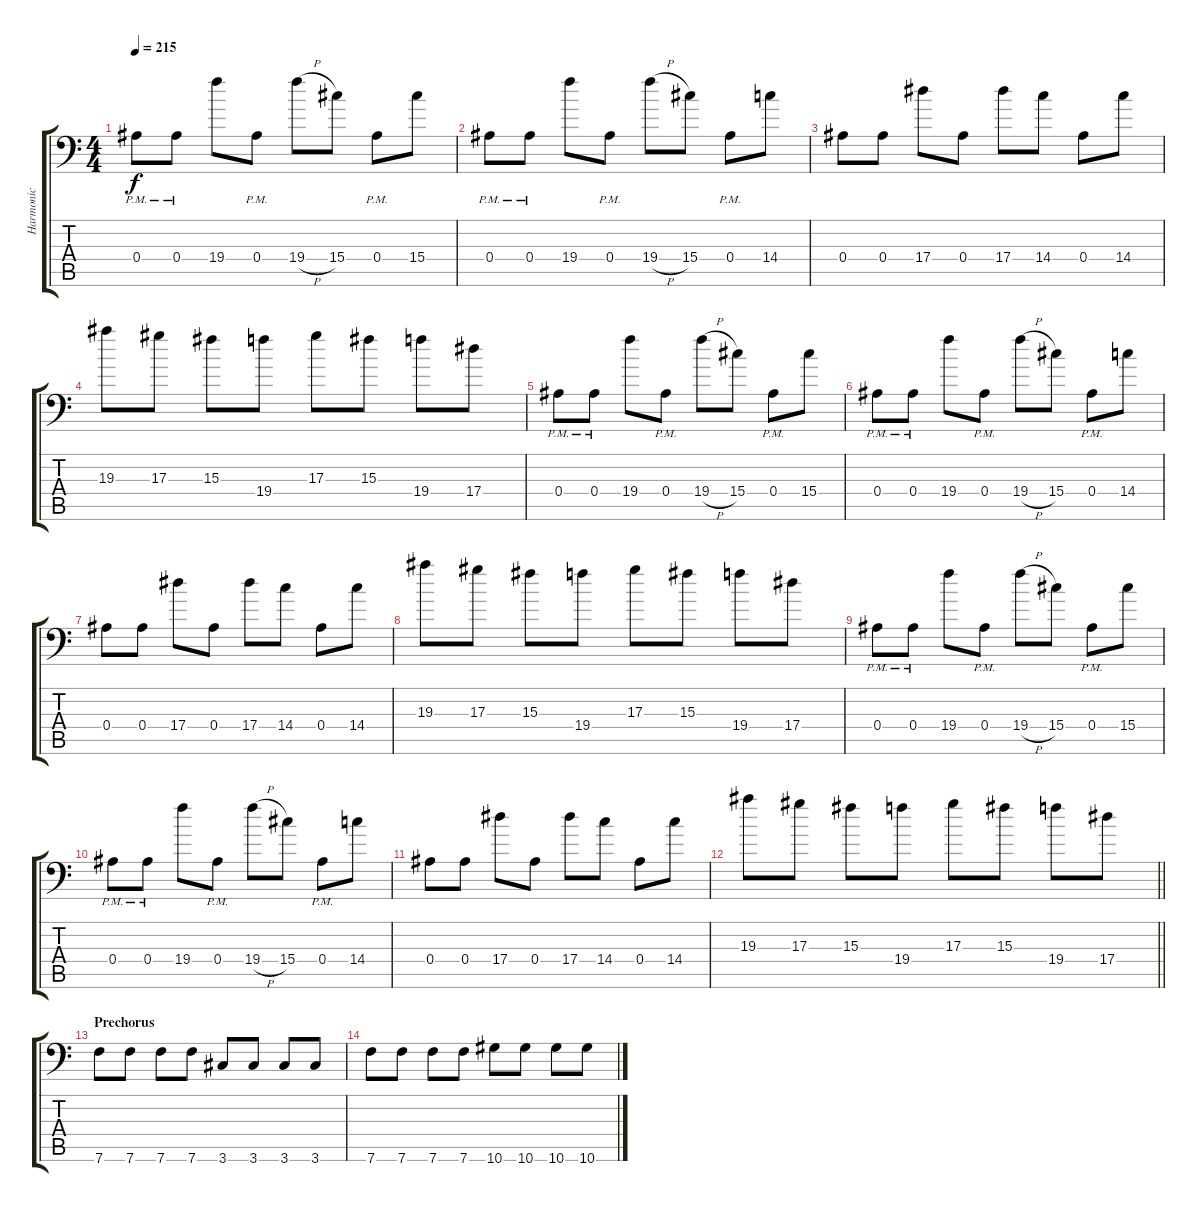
\track ("Harmonic" "Harmonic") {instrument distortionguitar}
\staff {score tabs}
\tuning (C4 G3 Eb3 Bb2 F2 Bb1) {hide}
\ts (4 4)
\tempo 215
\clef f4
\ks c
0.4{pm}.8{dy f} 0.4{pm}.8 19.4.8 0.4{pm}.8 19.4{h}.8 15.4.8 0.4{pm}.8 15.4.8 |
0.4{pm}.8 0.4{pm}.8 19.4.8 0.4{pm}.8 19.4{h}.8 15.4.8 0.4{pm}.8 14.4.8 |
0.4.8 0.4.8 17.4.8 0.4.8 17.4.8 14.4.8 0.4.8 14.4.8 |
19.3.8 17.3.8 15.3.8 19.4.8 17.3.8 15.3.8 19.4.8 17.4.8 |
0.4{pm}.8 0.4{pm}.8 19.4.8 0.4{pm}.8 19.4{h}.8 15.4.8 0.4{pm}.8 15.4.8 |
0.4{pm}.8 0.4{pm}.8 19.4.8 0.4{pm}.8 19.4{h}.8 15.4.8 0.4{pm}.8 14.4.8 |
0.4.8 0.4.8 17.4.8 0.4.8 17.4.8 14.4.8 0.4.8 14.4.8 |
19.3.8 17.3.8 15.3.8 19.4.8 17.3.8 15.3.8 19.4.8 17.4.8 |
0.4{pm}.8 0.4{pm}.8 19.4.8 0.4{pm}.8 19.4{h}.8 15.4.8 0.4{pm}.8 15.4.8 |
0.4{pm}.8 0.4{pm}.8 19.4.8 0.4{pm}.8 19.4{h}.8 15.4.8 0.4{pm}.8 14.4.8 |
0.4.8 0.4.8 17.4.8 0.4.8 17.4.8 14.4.8 0.4.8 14.4.8 |
\barLineRight lightlight
19.3.8 17.3.8 15.3.8 19.4.8 17.3.8 15.3.8 19.4.8 17.4.8 |
\section ("" "Prechorus")
7.6.8 7.6.8 7.6.8 7.6.8 3.6.8 3.6.8 3.6.8 3.6.8 |
7.6.8 7.6.8 7.6.8 7.6.8 10.6.8 10.6.8 10.6.8 10.6.8
